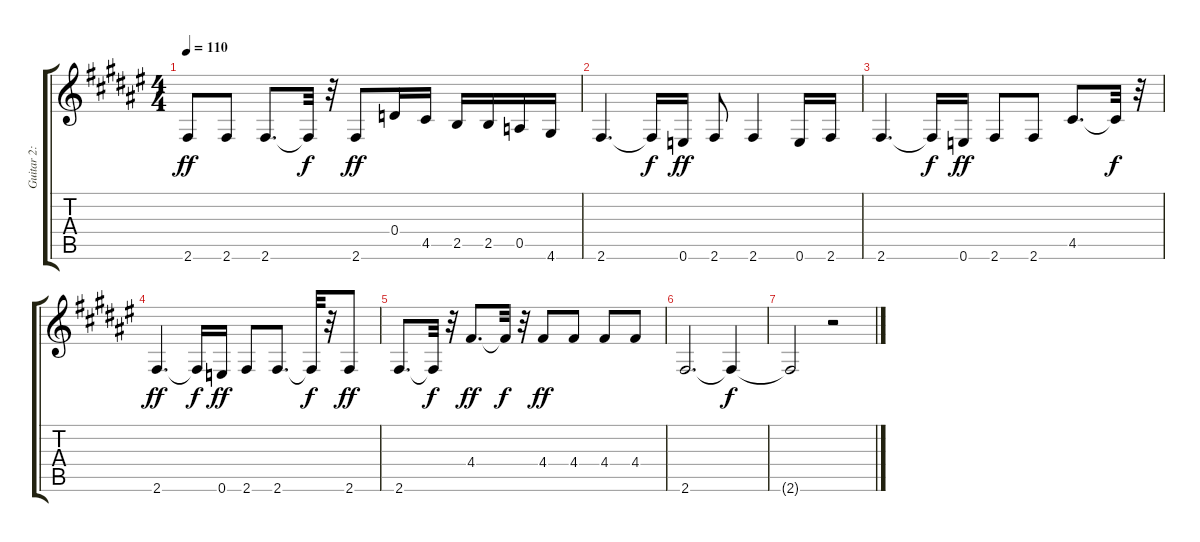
\track ("Guitar 2: Tim Pierce" "Guitar 2: ") {instrument distortionguitar}
\staff {score tabs}
\tuning (E4 B3 G3 D3 A2 E2) {hide}
\ts (4 4)
\tempo 110
\clef g2
\ks f#
2.6.8{dy ff} 2.6.8 2.6.8{d} 2.6{t}.32{dy f} r.32 2.6.8{dy ff} 0.4.16 4.5.16 2.5.16 2.5.16 0.5.16 4.6.16 |
2.6.4{d} 2.6{t}.16{dy f} 0.6.16{dy ff} 2.6.8 2.6.4 0.6.16 2.6.16 |
2.6.4{d} 2.6{t}.16{dy f} 0.6.16{dy ff} 2.6.8 2.6.8 4.5.8{d} 4.5{t}.32{dy f} r.32 |
2.6.4{d dy ff} 2.6{t}.16{dy f} 0.6.16{dy ff} 2.6.8 2.6.8{d} 2.6{t}.32{dy f} r.32 2.6.8{dy ff} |
2.6.8{d} 2.6{t}.32{dy f} r.32 4.4.8{d dy ff} 4.4{t}.32{dy f} r.32 4.4.8{dy ff} 4.4.8 4.4.8 4.4.8 |
2.6.2{d} 2.6{t}.4{dy f} |
2.6{t}.2 r.2
